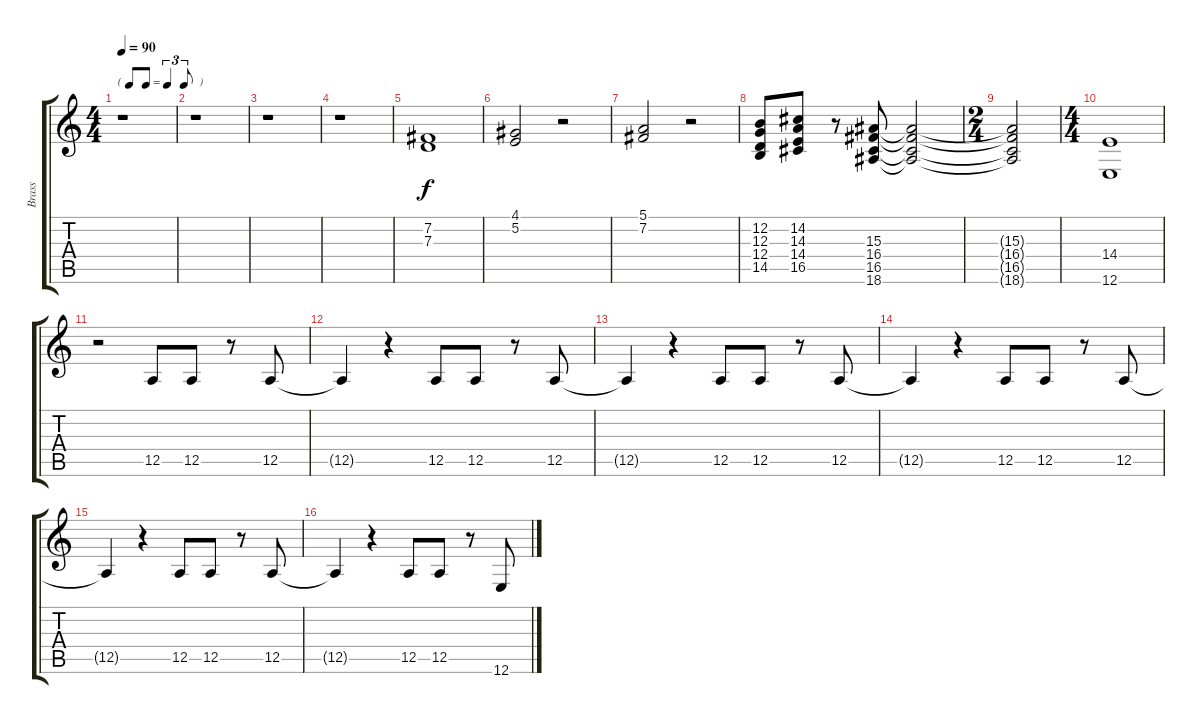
\track ("Brass" "Brass") {instrument brasssection}
\staff {score tabs}
\tuning (E4 B3 G3 D3 A2 E2) {hide}
\ts (4 4)
\tf triplet8th
\tempo 90
\clef g2
\ks c
r.1{dy f} |
r.1 |
r.1 |
r.1 |
(7.2 7.3).1 |
(4.1 5.2).2 r.2 |
(5.1 7.2).2 r.2 |
(12.2 12.3 12.4 14.5).8 (14.2 14.3 14.4 16.5).8 r.8 (15.3 16.4 16.5 18.6).8 (15.3{t} 16.4{t} 16.5{t} 18.6{t}).2 |
\ts (2 4)
(15.3{t} 16.4{t} 16.5{t} 18.6{t}).2 |
\ts (4 4)
(14.4 12.6).1 |
r.2 12.5.8 12.5.8 r.8 12.5.8 |
12.5{t}.4 r.4 12.5.8 12.5.8 r.8 12.5.8 |
12.5{t}.4 r.4 12.5.8 12.5.8 r.8 12.5.8 |
12.5{t}.4 r.4 12.5.8 12.5.8 r.8 12.5.8 |
12.5{t}.4 r.4 12.5.8 12.5.8 r.8 12.5.8 |
12.5{t}.4 r.4 12.5.8 12.5.8 r.8 12.6.8
